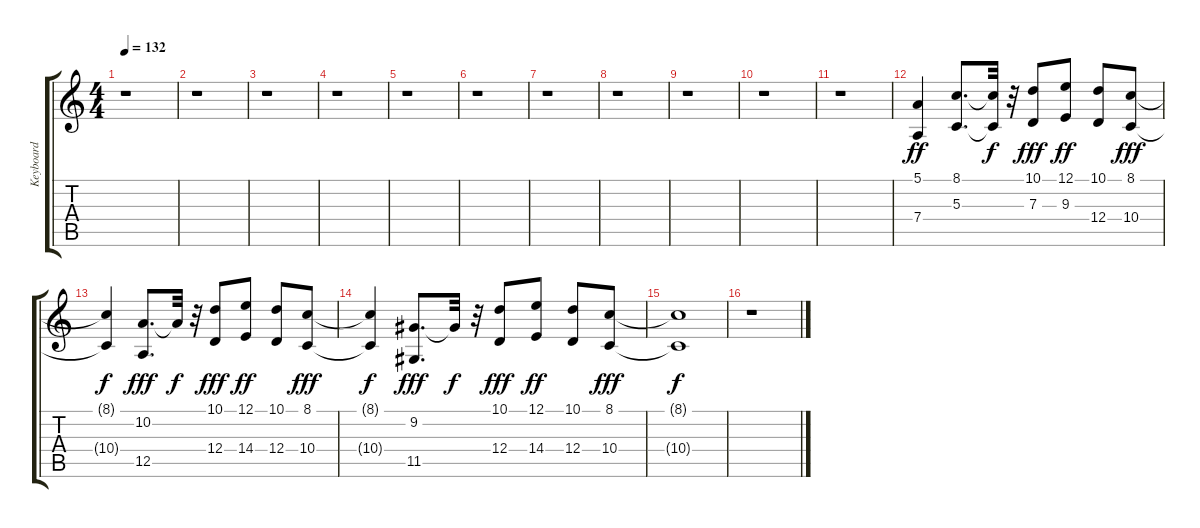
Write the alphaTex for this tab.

\track ("Keyboard" "Keyboard") {instrument stringensemble1}
\staff {score tabs}
\tuning (E4 B3 G3 D3 A2 E2) {hide}
\ts (4 4)
\tempo 132
\clef g2
\ks c
r.1{dy f} |
r.1 |
r.1 |
r.1 |
r.1 |
r.1 |
r.1 |
r.1 |
r.1 |
r.1 |
r.1 |
(5.1 7.4).4{dy ff} (8.1 5.3).8{d} (8.1{t} 5.3{t}).32{dy f} r.32 (10.1 7.3).8{dy fff} (12.1 9.3).8{dy ff} (10.1 12.4).8 (8.1 10.4).8{dy fff} |
(8.1{t} 10.4{t}).4{dy f} (10.2 12.5).8{d dy fff} 10.2{t}.32{dy f} r.32 (10.1 12.4).8{dy fff} (12.1 14.4).8{dy ff} (10.1 12.4).8 (8.1 10.4).8{dy fff} |
(8.1{t} 10.4{t}).4{dy f} (9.2 11.5).8{d dy fff} 9.2{t}.32{dy f} r.32 (10.1 12.4).8{dy fff} (12.1 14.4).8{dy ff} (10.1 12.4).8 (8.1 10.4).8{dy fff} |
(8.1{t} 10.4{t}).1{dy f} |
r.1
